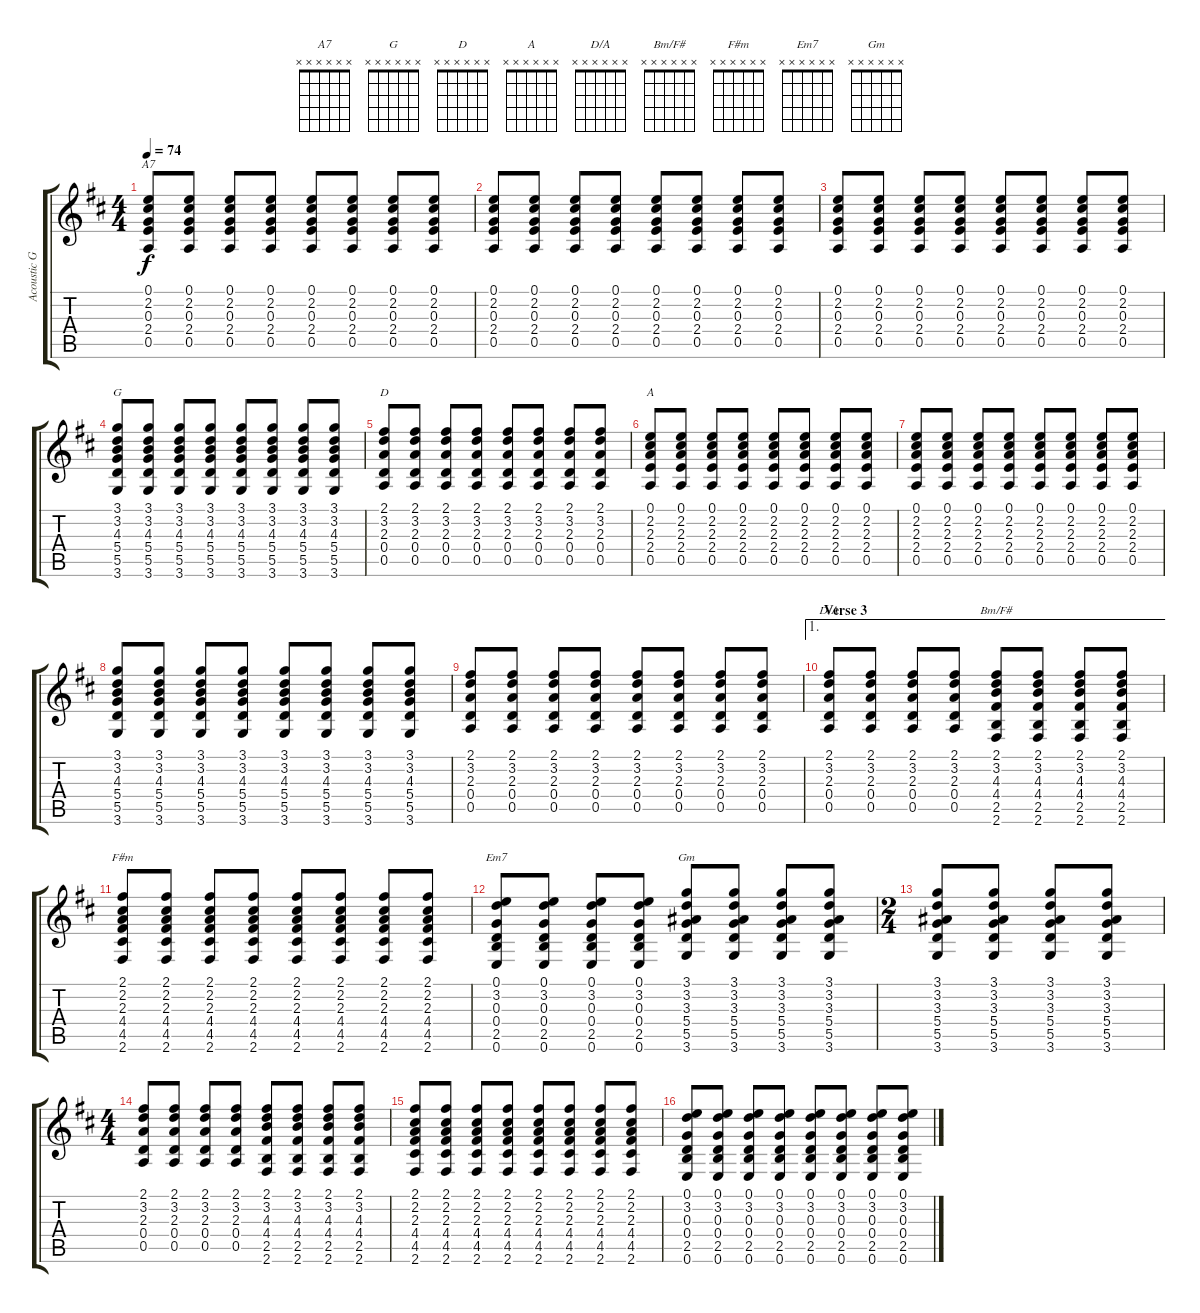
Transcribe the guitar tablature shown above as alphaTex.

\track ("Acoustic Guitar" "Acoustic G") {instrument acousticguitarsteel}
\staff {score tabs}
\tuning (E4 B3 G3 D3 A2 E2) {hide}
\chord ("A7" x x x x x x)
\chord ("G" x x x x x x)
\chord ("D" x x x x x x)
\chord ("A" x x x x x x)
\chord ("D/A" x x x x x x)
\chord ("Bm/F#" x x x x x x)
\chord ("F#m" x x x x x x)
\chord ("Em7" x x x x x x)
\chord ("Gm" x x x x x x)
\ts (4 4)
\tempo 74
\clef g2
\ks d
(0.1 2.2 0.3 2.4 0.5).8{ch "A7" dy f} (0.1 2.2 0.3 2.4 0.5).8 (0.1 2.2 0.3 2.4 0.5).8 (0.1 2.2 0.3 2.4 0.5).8 (0.1 2.2 0.3 2.4 0.5).8 (0.1 2.2 0.3 2.4 0.5).8 (0.1 2.2 0.3 2.4 0.5).8 (0.1 2.2 0.3 2.4 0.5).8 |
(0.1 2.2 0.3 2.4 0.5).8 (0.1 2.2 0.3 2.4 0.5).8 (0.1 2.2 0.3 2.4 0.5).8 (0.1 2.2 0.3 2.4 0.5).8 (0.1 2.2 0.3 2.4 0.5).8 (0.1 2.2 0.3 2.4 0.5).8 (0.1 2.2 0.3 2.4 0.5).8 (0.1 2.2 0.3 2.4 0.5).8 |
(0.1 2.2 0.3 2.4 0.5).8 (0.1 2.2 0.3 2.4 0.5).8 (0.1 2.2 0.3 2.4 0.5).8 (0.1 2.2 0.3 2.4 0.5).8 (0.1 2.2 0.3 2.4 0.5).8 (0.1 2.2 0.3 2.4 0.5).8 (0.1 2.2 0.3 2.4 0.5).8 (0.1 2.2 0.3 2.4 0.5).8 |
(3.1 3.2 4.3 5.4 5.5 3.6).8{ch "G"} (3.1 3.2 4.3 5.4 5.5 3.6).8 (3.1 3.2 4.3 5.4 5.5 3.6).8 (3.1 3.2 4.3 5.4 5.5 3.6).8 (3.1 3.2 4.3 5.4 5.5 3.6).8 (3.1 3.2 4.3 5.4 5.5 3.6).8 (3.1 3.2 4.3 5.4 5.5 3.6).8 (3.1 3.2 4.3 5.4 5.5 3.6).8 |
(2.1 3.2 2.3 0.4 0.5).8{ch "D"} (2.1 3.2 2.3 0.4 0.5).8 (2.1 3.2 2.3 0.4 0.5).8 (2.1 3.2 2.3 0.4 0.5).8 (2.1 3.2 2.3 0.4 0.5).8 (2.1 3.2 2.3 0.4 0.5).8 (2.1 3.2 2.3 0.4 0.5).8 (2.1 3.2 2.3 0.4 0.5).8 |
(0.1 2.2 2.3 2.4 0.5).8{ch "A"} (0.1 2.2 2.3 2.4 0.5).8 (0.1 2.2 2.3 2.4 0.5).8 (0.1 2.2 2.3 2.4 0.5).8 (0.1 2.2 2.3 2.4 0.5).8 (0.1 2.2 2.3 2.4 0.5).8 (0.1 2.2 2.3 2.4 0.5).8 (0.1 2.2 2.3 2.4 0.5).8 |
(0.1 2.2 2.3 2.4 0.5).8 (0.1 2.2 2.3 2.4 0.5).8 (0.1 2.2 2.3 2.4 0.5).8 (0.1 2.2 2.3 2.4 0.5).8 (0.1 2.2 2.3 2.4 0.5).8 (0.1 2.2 2.3 2.4 0.5).8 (0.1 2.2 2.3 2.4 0.5).8 (0.1 2.2 2.3 2.4 0.5).8 |
(3.1 3.2 4.3 5.4 5.5 3.6).8 (3.1 3.2 4.3 5.4 5.5 3.6).8 (3.1 3.2 4.3 5.4 5.5 3.6).8 (3.1 3.2 4.3 5.4 5.5 3.6).8 (3.1 3.2 4.3 5.4 5.5 3.6).8 (3.1 3.2 4.3 5.4 5.5 3.6).8 (3.1 3.2 4.3 5.4 5.5 3.6).8 (3.1 3.2 4.3 5.4 5.5 3.6).8 |
(2.1 3.2 2.3 0.4 0.5).8 (2.1 3.2 2.3 0.4 0.5).8 (2.1 3.2 2.3 0.4 0.5).8 (2.1 3.2 2.3 0.4 0.5).8 (2.1 3.2 2.3 0.4 0.5).8 (2.1 3.2 2.3 0.4 0.5).8 (2.1 3.2 2.3 0.4 0.5).8 (2.1 3.2 2.3 0.4 0.5).8 |
\ae 1
\section ("" "Verse 3")
(2.1 3.2 2.3 0.4 0.5).8{ch "D/A"} (2.1 3.2 2.3 0.4 0.5).8 (2.1 3.2 2.3 0.4 0.5).8 (2.1 3.2 2.3 0.4 0.5).8 (2.1 3.2 4.3 4.4 2.5 2.6).8{ch "Bm/F#"} (2.1 3.2 4.3 4.4 2.5 2.6).8 (2.1 3.2 4.3 4.4 2.5 2.6).8 (2.1 3.2 4.3 4.4 2.5 2.6).8 |
(2.1 2.2 2.3 4.4 4.5 2.6).8{ch "F#m"} (2.1 2.2 2.3 4.4 4.5 2.6).8 (2.1 2.2 2.3 4.4 4.5 2.6).8 (2.1 2.2 2.3 4.4 4.5 2.6).8 (2.1 2.2 2.3 4.4 4.5 2.6).8 (2.1 2.2 2.3 4.4 4.5 2.6).8 (2.1 2.2 2.3 4.4 4.5 2.6).8 (2.1 2.2 2.3 4.4 4.5 2.6).8 |
(0.1 3.2 0.3 0.4 2.5 0.6).8{ch "Em7"} (0.1 3.2 0.3 0.4 2.5 0.6).8 (0.1 3.2 0.3 0.4 2.5 0.6).8 (0.1 3.2 0.3 0.4 2.5 0.6).8 (3.1 3.2 3.3 5.4 5.5 3.6).8{ch "Gm"} (3.1 3.2 3.3 5.4 5.5 3.6).8 (3.1 3.2 3.3 5.4 5.5 3.6).8 (3.1 3.2 3.3 5.4 5.5 3.6).8 |
\ts (2 4)
(3.1 3.2 3.3 5.4 5.5 3.6).8 (3.1 3.2 3.3 5.4 5.5 3.6).8 (3.1 3.2 3.3 5.4 5.5 3.6).8 (3.1 3.2 3.3 5.4 5.5 3.6).8 |
\ts (4 4)
(2.1 3.2 2.3 0.4 0.5).8 (2.1 3.2 2.3 0.4 0.5).8 (2.1 3.2 2.3 0.4 0.5).8 (2.1 3.2 2.3 0.4 0.5).8 (2.1 3.2 4.3 4.4 2.5 2.6).8 (2.1 3.2 4.3 4.4 2.5 2.6).8 (2.1 3.2 4.3 4.4 2.5 2.6).8 (2.1 3.2 4.3 4.4 2.5 2.6).8 |
(2.1 2.2 2.3 4.4 4.5 2.6).8 (2.1 2.2 2.3 4.4 4.5 2.6).8 (2.1 2.2 2.3 4.4 4.5 2.6).8 (2.1 2.2 2.3 4.4 4.5 2.6).8 (2.1 2.2 2.3 4.4 4.5 2.6).8 (2.1 2.2 2.3 4.4 4.5 2.6).8 (2.1 2.2 2.3 4.4 4.5 2.6).8 (2.1 2.2 2.3 4.4 4.5 2.6).8 |
(0.1 3.2 0.3 0.4 2.5 0.6).8 (0.1 3.2 0.3 0.4 2.5 0.6).8 (0.1 3.2 0.3 0.4 2.5 0.6).8 (0.1 3.2 0.3 0.4 2.5 0.6).8 (0.1 3.2 0.3 0.4 2.5 0.6).8 (0.1 3.2 0.3 0.4 2.5 0.6).8 (0.1 3.2 0.3 0.4 2.5 0.6).8 (0.1 3.2 0.3 0.4 2.5 0.6).8
